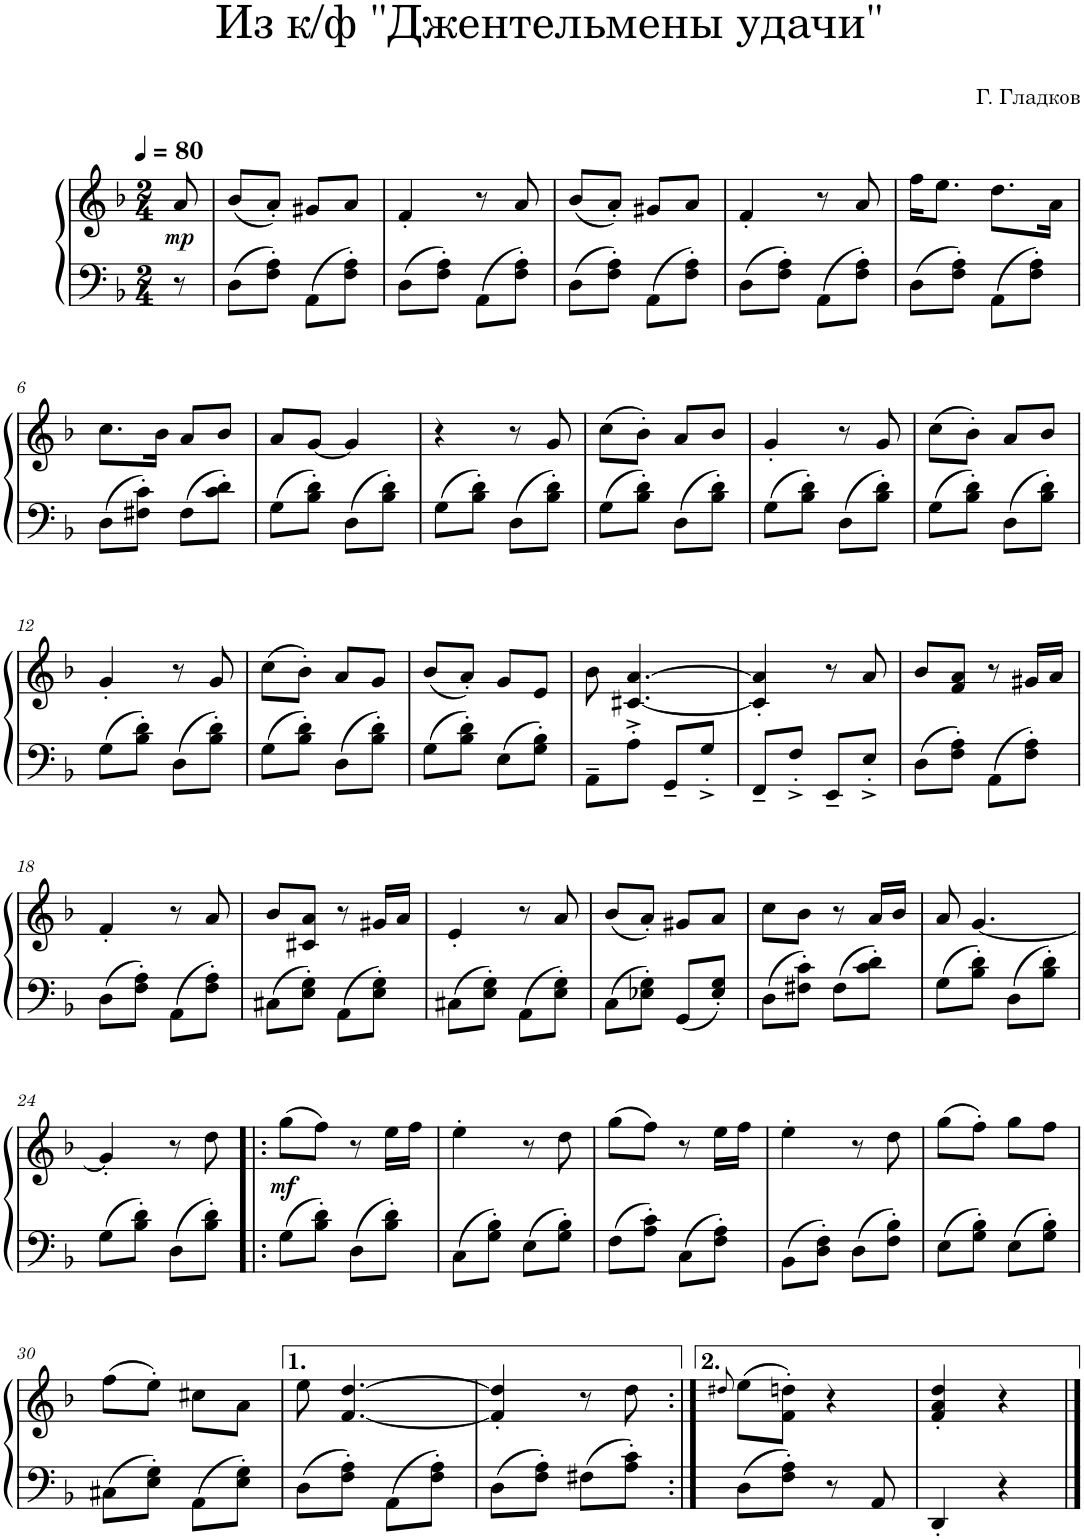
**kern	**kern	**dynam
*part1	*part1	*part1
*staff2	*staff1	*staff1/2
*I"Piano	*	*
*I'Pno.	*	*
*clefF4	*clefG2	*
*k[b-]	*k[b-]	*
*M2/4	*M2/4	*
*MM80	*MM80	*
=	=	=
!	!	!LO:DY:b
8r	8a/	mp
=1	=1	=1
8D\L	(8b-/L	.
8F\' 8A\'J	8a'/J)	.
8AA\L	8g#X/L	.
8F\' 8A\'J	8a/J	.
=2	=2	=2
8D\L	4f'/	.
8F\' 8A\'J	.	.
8AA\L	8r	.
8F\' 8A\'J	8a/	.
=3	=3	=3
8D\L	(8b-/L	.
8F\' 8A\'J	8a'/J)	.
8AA\L	8g#X/L	.
8F\' 8A\'J	8a/J	.
=4	=4	=4
8D\L	4f'/	.
8F\' 8A\'J	.	.
8AA\L	8r	.
8F\' 8A\'J	8a/	.
=5	=5	=5
8D\L	16ff\KL	.
.	8.ee\J	.
8F\' 8A\'J	.	.
8AA\L	8.dd\L	.
8F\' 8A\'J	.	.
.	16a\Jk	.
!!LO:LB:g=z
=6	=6	=6
8D\L	8.cc\L	.
8F#X\' 8c\'J	.	.
.	16b-\Jk	.
8F#\L	8a/L	.
8c\' 8d\'J	8b-/J	.
=7	=7	=7
8G\L	8a/L	.
8B-\' 8d\'J	[8g/J	.
8D\L	4g/]	.
8B-\' 8d\'J	.	.
=8	=8	=8
8G\L	4r	.
8B-\' 8d\'J	.	.
8D\L	8r	.
8B-\' 8d\'J	8g/	.
=9	=9	=9
8G\L	(8cc\L	.
8B-\' 8d\'J	8b-'\J)	.
8D\L	8a/L	.
8B-\' 8d\'J	8b-/J	.
=10	=10	=10
8G\L	4g'/	.
8B-\' 8d\'J	.	.
8D\L	8r	.
8B-\' 8d\'J	8g/	.
=11	=11	=11
8G\L	(8cc\L	.
8B-\' 8d\'J	8b-'\J)	.
8D\L	8a/L	.
8B-\' 8d\'J	8b-/J	.
!!LO:LB:g=z
=12	=12	=12
8G\L	4g'/	.
8B-\' 8d\'J	.	.
8D\L	8r	.
8B-\' 8d\'J	8g/	.
=13	=13	=13
8G\L	(8cc\L	.
8B-\' 8d\'J	8b-'\J)	.
8D\L	8a/L	.
8B-\' 8d\'J	8g/J	.
=14	=14	=14
8G\L	(8b-/L	.
8B-\' 8d\'J	8a'/J)	.
8E\L	8g/L	.
8G\' 8B-\'J	8e/J	.
=15	=15	=15
8AA~\L	8b-\	.
8A'^\J	[4.c#X/ [4.a/	.
8GG~/L	.	.
8G'^/J	.	.
=16	=16	=16
8FF~/L	4c#/]' 4a/]'	.
8F'^/J	.	.
8EE~/L	8r	.
8E'^/J	8a/	.
=17	=17	=17
8D\L	8b-/L	.
8F\' 8A\'J	8f/ 8a/J	.
8AA\L	8r	.
8F\' 8A\'J	16g#X/LL	.
.	16a/JJ	.
!!LO:LB:g=z
=18	=18	=18
8D\L	4f'/	.
8F\' 8A\'J	.	.
8AA\L	8r	.
8F\' 8A\'J	8a/	.
=19	=19	=19
8C#X\L	8b-/L	.
8E\' 8G\'J	8c#X/ 8a/J	.
8AA\L	8r	.
8E\' 8G\'J	16g#X/LL	.
.	16a/JJ	.
=20	=20	=20
8C#X\L	4e'/	.
8E\' 8G\'J	.	.
8AA\L	8r	.
8E\' 8G\'J	8a/	.
=21	=21	=21
8C\L	(8b-/L	.
8E-X\' 8G\'J	8a'/J)	.
8GG/L	8g#X/L	.
8E-/' 8G/'J	8a/J	.
=22	=22	=22
8D\L	8cc\L	.
8F#X\' 8c\'J	8b-\J	.
8F#\L	8r	.
8c\' 8d\'J	16a/LL	.
.	16b-/JJ	.
=23	=23	=23
8G\L	8a/	.
8B-\' 8d\'J	[4.g/	.
8D\L	.	.
8B-\' 8d\'J	.	.
!!LO:LB:g=z
=24	=24	=24
8G\L	4g'/]	.
8B-\' 8d\'J	.	.
8D\L	8r	.
8B-\' 8d\'J	8dd\	.
=25!|:	=25!|:	=25!|:
!	!	!LO:DY:b
8G\L	(8gg\L	mf
8B-\' 8d\'J	8ff\J)	.
8D\L	8r	.
8B-\' 8d\'J	16ee\LL	.
.	16ff\JJ	.
=26	=26	=26
8C\L	4ee'\	.
8G\' 8B-\'J	.	.
8E\L	8r	.
8G\' 8B-\'J	8dd\	.
=27	=27	=27
8F\L	(8gg\L	.
8A\' 8c\'J	8ff\J)	.
8C\L	8r	.
8F\' 8A\'J	16ee\LL	.
.	16ff\JJ	.
=28	=28	=28
8BB-\L	4ee'\	.
8D\' 8F\'J	.	.
8D\L	8r	.
8F\' 8B-\'J	8dd\	.
=29	=29	=29
8E\L	(8gg\L	.
8G\' 8B-\'J	8ff'\J)	.
8E\L	8gg\L	.
8G\' 8B-\'J	8ff\J	.
!!LO:LB:g=z
=30	=30	=30
8C#X\L	(8ff\L	.
8E\' 8G\'J	8ee'\J)	.
8AA\L	8cc#X\L	.
8E\' 8G\'J	8a\J	.
=31	=31	=31
8D\L	8ee\	.
8F\' 8A\'J	[4.f/ [4.dd/	.
8AA\L	.	.
8F\' 8A\'J	.	.
=32	=32	=32
8D\L	4f/]' 4dd/]'	.
8F\' 8A\'J	.	.
8F#X\L	8r	.
8A\' 8c\'J	8dd\	.
=33:|!	=33:|!	=33:|!
.	8qdd#X/	.
8D\L	(8ee\L	.
8F\' 8A\'J	8f\' 8ddn\'J)	.
8r	4r	.
8AA/	.	.
=34	=34	=34
4DD'/	4f/' 4a/' 4dd/'	.
4r	4r	.
==	==	==
*-	*-	*-
